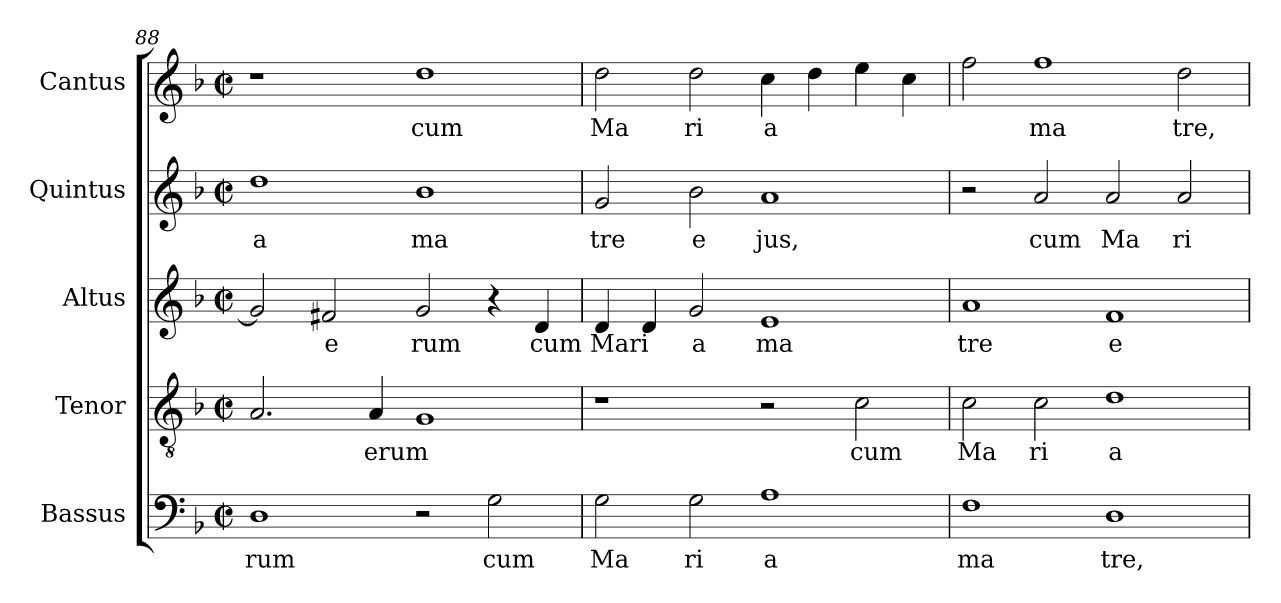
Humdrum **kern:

**kern	**text	**kern	**text	**kern	**text	**kern	**text	**kern	**text
*part5	*part5	*part4	*part4	*part3	*part3	*part2	*part2	*part1	*part1
*staff5	*staff5	*staff4	*staff4	*staff3	*staff3	*staff2	*staff2	*staff1	*staff1
*I"Bassus	*	*I"Tenor	*	*I"Altus	*	*I"Quintus	*	*I"Cantus	*
*clefF4	*	*clefGv2	*	*clefG2	*	*clefG2	*	*clefG2	*
*k[b-]	*	*k[b-]	*	*k[b-]	*	*k[b-]	*	*k[b-]	*
*F:	*	*F:	*	*F:	*	*F:	*	*F:	*
*M2/2	*	*M2/2	*	*M2/2	*	*M2/2	*	*M2/2	*
*met(c|)	*	*met(c|)	*	*met(c|)	*	*met(c|)	*	*met(c|)	*
=88	=88	=88	=88	=88	=88	=88	=88	=88	=88
!	!LO:LY:b:cj	!	!	!	!	!	!LO:LY:b:cj	!	!
1D	rum	2.A/	.	2g/]	.	1dd	a	1r	.
!	!	!	!	!	!LO:LY:b:cj	!	!	!	!
.	.	.	.	2f#/	e	.	.	.	.
!	!	!	!LO:LY:b	!	!	!	!	!	!
.	.	4A/	erum	.	.	.	.	.	.
!	!	!	!	!	!LO:LY:b:cj	!	!LO:LY:b:cj	!	!LO:LY:b:cj
2r	.	1G	.	2g/	rum	1b-	ma	1dd	cum
!	!LO:LY:b:cj	!	!	!	!	!	!	!	!
2G\	cum	.	.	4r	.	.	.	.	.
!	!	!	!	!	!LO:LY:b:cj	!	!	!	!
.	.	.	.	4d/	cum	.	.	.	.
=89	=89	=89	=89	=89	=89	=89	=89	=89	=89
!	!LO:LY:b:cj	!	!	!	!LO:LY:b:cj	!	!LO:LY:b:cj	!	!LO:LY:b:cj
2G\	Ma	1r	.	4d/	Mari	2g/	tre	2dd\	Ma
.	.	.	.	4d/	.	.	.	.	.
!	!LO:LY:b:cj	!	!	!	!LO:LY:b:cj	!	!LO:LY:b:cj	!	!LO:LY:b:cj
2G\	ri	.	.	2g/	a	2b-\	e	2dd\	ri
!	!LO:LY:b:cj	!	!	!	!LO:LY:b:cj	!	!LO:LY:b:cj	!	!LO:LY:b:cj
1A	a	2r	.	1e	ma	1a	jus,	4cc\	a
.	.	.	.	.	.	.	.	4dd\	.
!	!	!	!LO:LY:b:cj	!	!	!	!	!	!
.	.	2c\	cum	.	.	.	.	4ee\	.
.	.	.	.	.	.	.	.	4cc\	.
=90	=90	=90	=90	=90	=90	=90	=90	=90	=90
!	!LO:LY:b:cj	!	!LO:LY:b:cj	!	!LO:LY:b:cj	!	!	!	!
1F	ma	2c\	Ma	1a	tre	2r	.	2ff\	.
!	!	!	!LO:LY:b:cj	!	!	!	!LO:LY:b:cj	!	!LO:LY:b:cj
.	.	2c\	ri	.	.	2a/	cum	1ff	ma
!	!LO:LY:b:cj	!	!LO:LY:b:cj	!	!LO:LY:b:cj	!	!LO:LY:b:cj	!	!
1D	tre,	1d	a	1f	e	2a/	Ma	.	.
!	!	!	!	!	!	!	!LO:LY:b:cj	!	!LO:LY:b:cj
.	.	.	.	.	.	2a/	ri	2dd\	tre,
=	=	=	=	=	=	=	=	=	=
*-	*-	*-	*-	*-	*-	*-	*-	*-	*-
